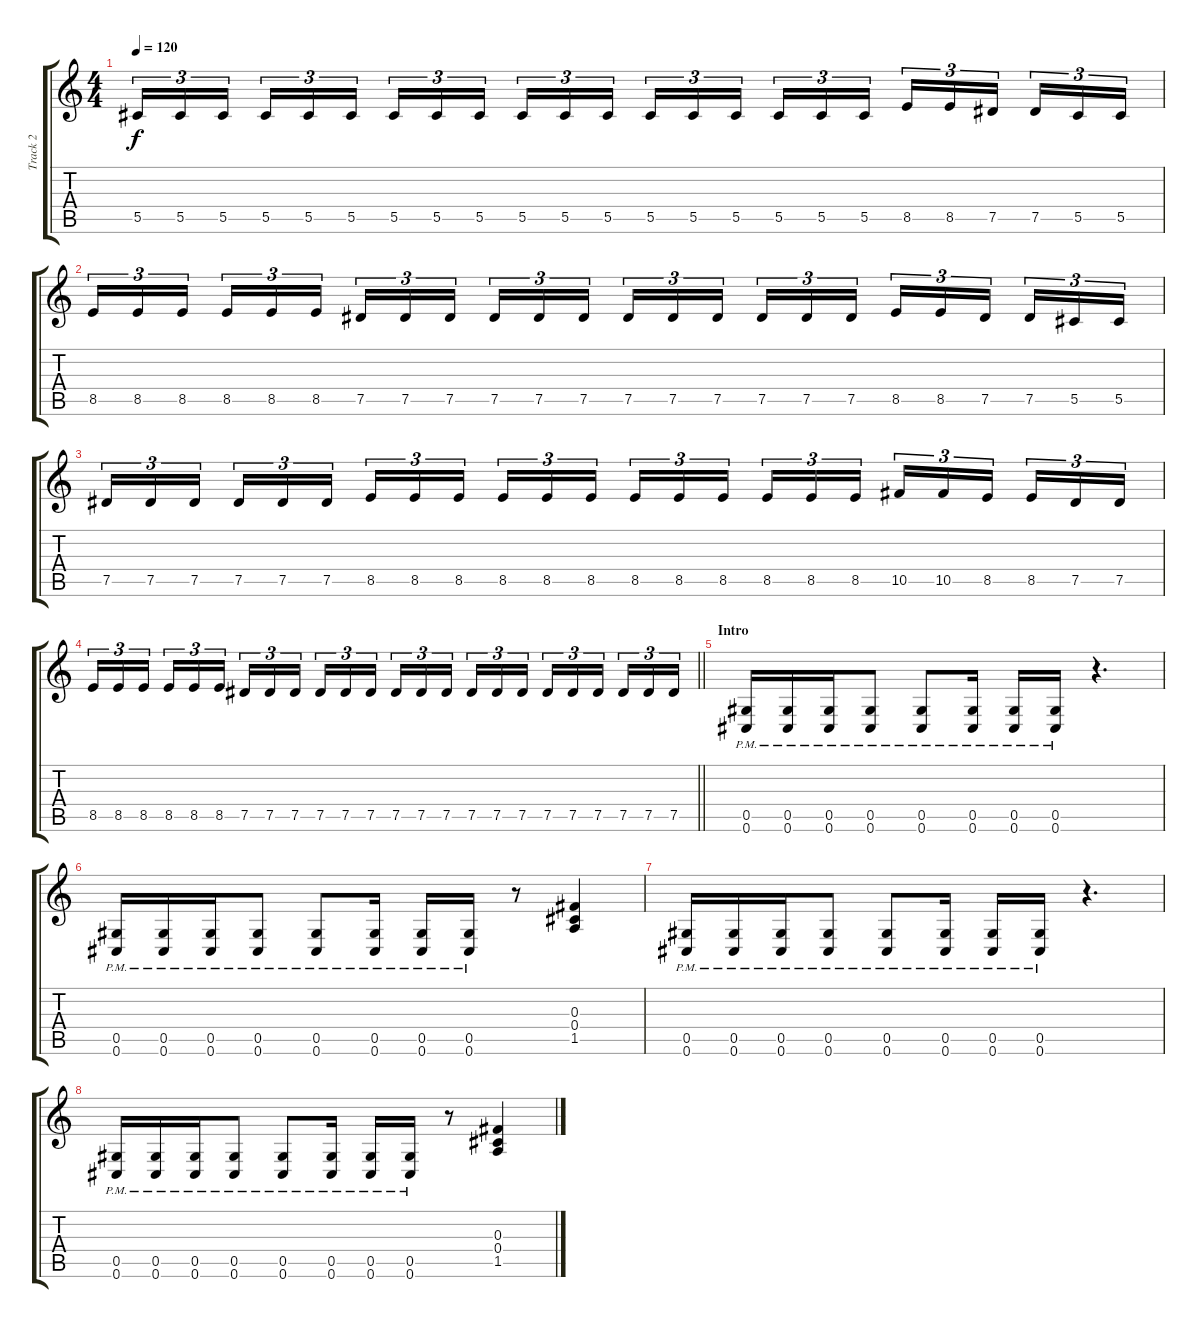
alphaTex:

\track ("Track 2" "Track 2") {instrument overdrivenguitar}
\staff {score tabs}
\tuning (Eb4 Bb3 Gb3 Db3 Ab2 Db2) {hide}
\ts (4 4)
\tempo 120
\clef g2
\ks c
5.5.16{tu (3 2) dy f} 5.5.16{tu (3 2)} 5.5.16{tu (3 2) beam splitsecondary} 5.5.16{tu (3 2)} 5.5.16{tu (3 2)} 5.5.16{tu (3 2)} 5.5.16{tu (3 2)} 5.5.16{tu (3 2)} 5.5.16{tu (3 2) beam splitsecondary} 5.5.16{tu (3 2)} 5.5.16{tu (3 2)} 5.5.16{tu (3 2)} 5.5.16{tu (3 2)} 5.5.16{tu (3 2)} 5.5.16{tu (3 2) beam splitsecondary} 5.5.16{tu (3 2)} 5.5.16{tu (3 2)} 5.5.16{tu (3 2)} 8.5.16{tu (3 2)} 8.5.16{tu (3 2)} 7.5.16{tu (3 2) beam splitsecondary} 7.5.16{tu (3 2)} 5.5.16{tu (3 2)} 5.5.16{tu (3 2)} |
8.5.16{tu (3 2)} 8.5.16{tu (3 2)} 8.5.16{tu (3 2) beam splitsecondary} 8.5.16{tu (3 2)} 8.5.16{tu (3 2)} 8.5.16{tu (3 2)} 7.5.16{tu (3 2)} 7.5.16{tu (3 2)} 7.5.16{tu (3 2) beam splitsecondary} 7.5.16{tu (3 2)} 7.5.16{tu (3 2)} 7.5.16{tu (3 2)} 7.5.16{tu (3 2)} 7.5.16{tu (3 2)} 7.5.16{tu (3 2) beam splitsecondary} 7.5.16{tu (3 2)} 7.5.16{tu (3 2)} 7.5.16{tu (3 2)} 8.5.16{tu (3 2)} 8.5.16{tu (3 2)} 7.5.16{tu (3 2) beam splitsecondary} 7.5.16{tu (3 2)} 5.5.16{tu (3 2)} 5.5.16{tu (3 2)} |
7.5.16{tu (3 2)} 7.5.16{tu (3 2)} 7.5.16{tu (3 2) beam splitsecondary} 7.5.16{tu (3 2)} 7.5.16{tu (3 2)} 7.5.16{tu (3 2)} 8.5.16{tu (3 2)} 8.5.16{tu (3 2)} 8.5.16{tu (3 2) beam splitsecondary} 8.5.16{tu (3 2)} 8.5.16{tu (3 2)} 8.5.16{tu (3 2)} 8.5.16{tu (3 2)} 8.5.16{tu (3 2)} 8.5.16{tu (3 2) beam splitsecondary} 8.5.16{tu (3 2)} 8.5.16{tu (3 2)} 8.5.16{tu (3 2)} 10.5.16{tu (3 2)} 10.5.16{tu (3 2)} 8.5.16{tu (3 2) beam splitsecondary} 8.5.16{tu (3 2)} 7.5.16{tu (3 2)} 7.5.16{tu (3 2)} |
\barLineRight lightlight
8.5.16{tu (3 2)} 8.5.16{tu (3 2)} 8.5.16{tu (3 2) beam splitsecondary} 8.5.16{tu (3 2)} 8.5.16{tu (3 2)} 8.5.16{tu (3 2)} 7.5.16{tu (3 2)} 7.5.16{tu (3 2)} 7.5.16{tu (3 2) beam splitsecondary} 7.5.16{tu (3 2)} 7.5.16{tu (3 2)} 7.5.16{tu (3 2)} 7.5.16{tu (3 2)} 7.5.16{tu (3 2)} 7.5.16{tu (3 2) beam splitsecondary} 7.5.16{tu (3 2)} 7.5.16{tu (3 2)} 7.5.16{tu (3 2)} 7.5.16{tu (3 2)} 7.5.16{tu (3 2)} 7.5.16{tu (3 2) beam splitsecondary} 7.5.16{tu (3 2)} 7.5.16{tu (3 2)} 7.5.16{tu (3 2)} |
\section ("" "Intro")
(0.5{pm} 0.6{pm}).16 (0.5{pm} 0.6{pm}).16 (0.5{pm} 0.6{pm}).16 (0.5{pm} 0.6{pm}).8 (0.5{pm} 0.6{pm}).8 (0.5{pm} 0.6{pm}).16 (0.5{pm} 0.6{pm}).16 (0.5{pm} 0.6{pm}).16 r.4{d} |
(0.5{pm} 0.6{pm}).16 (0.5{pm} 0.6{pm}).16 (0.5{pm} 0.6{pm}).16 (0.5{pm} 0.6{pm}).8 (0.5{pm} 0.6{pm}).8 (0.5{pm} 0.6{pm}).16 (0.5{pm} 0.6{pm}).16 (0.5{pm} 0.6{pm}).16 r.8 (0.3 0.4 1.5).4 |
(0.5{pm} 0.6{pm}).16 (0.5{pm} 0.6{pm}).16 (0.5{pm} 0.6{pm}).16 (0.5{pm} 0.6{pm}).8 (0.5{pm} 0.6{pm}).8 (0.5{pm} 0.6{pm}).16 (0.5{pm} 0.6{pm}).16 (0.5{pm} 0.6{pm}).16 r.4{d} |
(0.5{pm} 0.6{pm}).16 (0.5{pm} 0.6{pm}).16 (0.5{pm} 0.6{pm}).16 (0.5{pm} 0.6{pm}).8 (0.5{pm} 0.6{pm}).8 (0.5{pm} 0.6{pm}).16 (0.5{pm} 0.6{pm}).16 (0.5{pm} 0.6{pm}).16 r.8 (0.3 0.4 1.5).4
